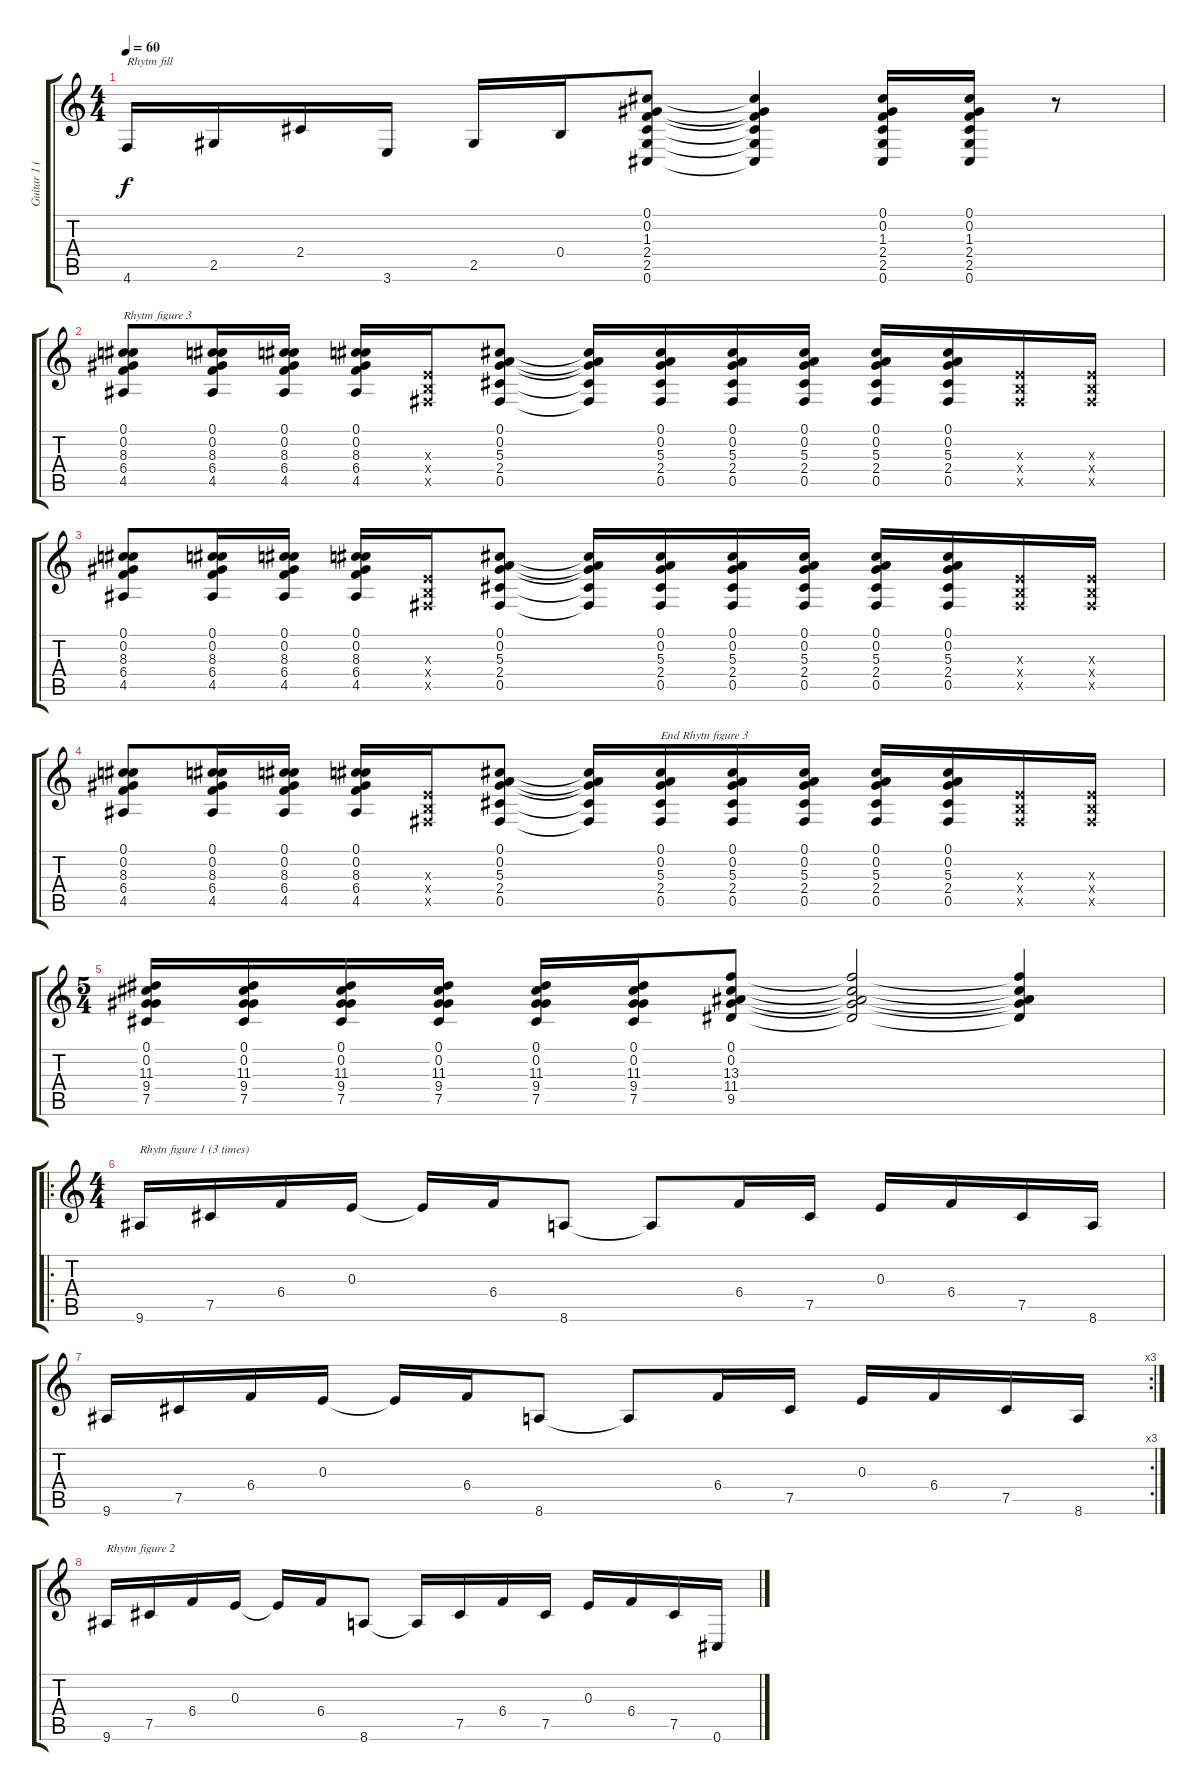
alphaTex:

\track ("Guitar 1 (clean)" "Guitar 1 (") {instrument electricguitarclean}
\staff {score tabs}
\tuning (Db4 Ab3 E3 B2 Gb2 Db2) {hide}
\ts (4 4)
\tempo 60
\clef g2
\ks c
4.6.16{txt "Rhytm fill" dy f} 2.5.16 2.4.16 3.6.16 2.5.16 0.4.16 (0.1 0.2 1.3 2.4 2.5 0.6).8 (0.1{t} 0.2{t} 1.3{t} 2.4{t} 2.5{t} 0.6{t}).4 (0.1 0.2 1.3 2.4 2.5 0.6).16 (0.1 0.2 1.3 2.4 2.5 0.6).16 r.8 |
(0.1 0.2 8.3 6.4 4.5).8{txt "Rhytm figure 3"} (0.1 0.2 8.3 6.4 4.5).16 (0.1 0.2 8.3 6.4 4.5).16 (0.1 0.2 8.3 6.4 4.5).16 (0.3{x} 0.4{x} 0.5{x}).16 (0.1 0.2 5.3 2.4 0.5).8 (0.1{t} 0.2{t} 5.3{t} 2.4{t} 0.5{t}).16 (0.1 0.2 5.3 2.4 0.5).16 (0.1 0.2 5.3 2.4 0.5).16 (0.1 0.2 5.3 2.4 0.5).16 (0.1 0.2 5.3 2.4 0.5).16 (0.1 0.2 5.3 2.4 0.5).16 (0.3{x} 0.4{x} 0.5{x}).16 (0.3{x} 0.4{x} 0.5{x}).16 |
(0.1 0.2 8.3 6.4 4.5).8 (0.1 0.2 8.3 6.4 4.5).16 (0.1 0.2 8.3 6.4 4.5).16 (0.1 0.2 8.3 6.4 4.5).16 (0.3{x} 0.4{x} 0.5{x}).16 (0.1 0.2 5.3 2.4 0.5).8 (0.1{t} 0.2{t} 5.3{t} 2.4{t} 0.5{t}).16 (0.1 0.2 5.3 2.4 0.5).16 (0.1 0.2 5.3 2.4 0.5).16 (0.1 0.2 5.3 2.4 0.5).16 (0.1 0.2 5.3 2.4 0.5).16 (0.1 0.2 5.3 2.4 0.5).16 (0.3{x} 0.4{x} 0.5{x}).16 (0.3{x} 0.4{x} 0.5{x}).16 |
(0.1 0.2 8.3 6.4 4.5).8 (0.1 0.2 8.3 6.4 4.5).16 (0.1 0.2 8.3 6.4 4.5).16 (0.1 0.2 8.3 6.4 4.5).16 (0.3{x} 0.4{x} 0.5{x}).16 (0.1 0.2 5.3 2.4 0.5).8 (0.1{t} 0.2{t} 5.3{t} 2.4{t} 0.5{t}).16 (0.1 0.2 5.3 2.4 0.5).16{txt "End Rhytn figure 3"} (0.1 0.2 5.3 2.4 0.5).16 (0.1 0.2 5.3 2.4 0.5).16 (0.1 0.2 5.3 2.4 0.5).16 (0.1 0.2 5.3 2.4 0.5).16 (0.3{x} 0.4{x} 0.5{x}).16 (0.3{x} 0.4{x} 0.5{x}).16 |
\ts (5 4)
(0.1 0.2 11.3 9.4 7.5).16 (0.1 0.2 11.3 9.4 7.5).16 (0.1 0.2 11.3 9.4 7.5).16 (0.1 0.2 11.3 9.4 7.5).16 (0.1 0.2 11.3 9.4 7.5).16 (0.1 0.2 11.3 9.4 7.5).16 (0.1 0.2 13.3 11.4 9.5).8 (0.1{t} 0.2{t} 13.3{t} 11.4{t} 9.5{t}).2 (0.1{t} 0.2{t} 13.3{t} 11.4{t} 9.5{t}).4 |
\ro
\ts (4 4)
9.6.16{txt "Rhytn figure 1 (3 times)"} 7.5.16 6.4.16 0.3.16 0.3{t}.16 6.4.16 8.6.8 8.6{t}.8 6.4.16 7.5.16 0.3.16 6.4.16 7.5.16 8.6.16 |
\rc 3
9.6.16 7.5.16 6.4.16 0.3.16 0.3{t}.16 6.4.16 8.6.8 8.6{t}.8 6.4.16 7.5.16 0.3.16 6.4.16 7.5.16 8.6.16 |
9.6.16{txt "Rhytm figure 2"} 7.5.16 6.4.16 0.3.16 0.3{t}.16 6.4.16 8.6.8 8.6{t}.16 7.5.16 6.4.16 7.5.16 0.3.16 6.4.16 7.5.16 0.6{ss}.16
